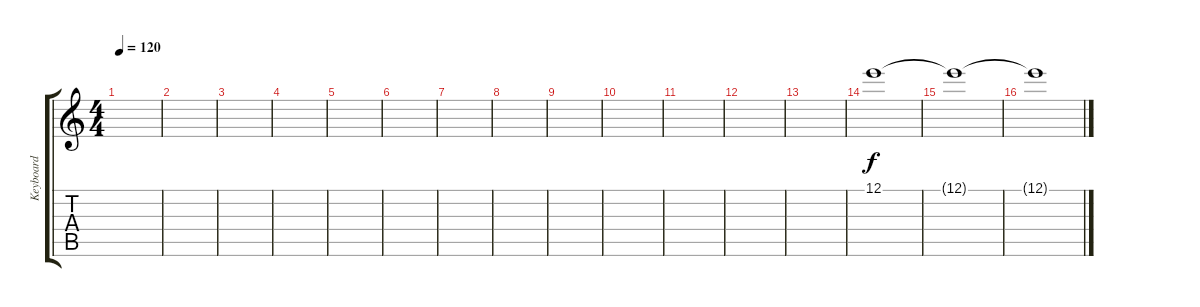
\track ("Keyboard" "Keyboard") {instrument distortionguitar}
\staff {score tabs}
\tuning (E4 B3 G3 D3 A2 E2) {hide}
\ts (4 4)
\tempo 120
\clef g2
\ks c
|
|
|
|
|
|
|
|
|
|
|
|
|
12.1.1 |
12.1{t}.1 |
12.1{t}.1
